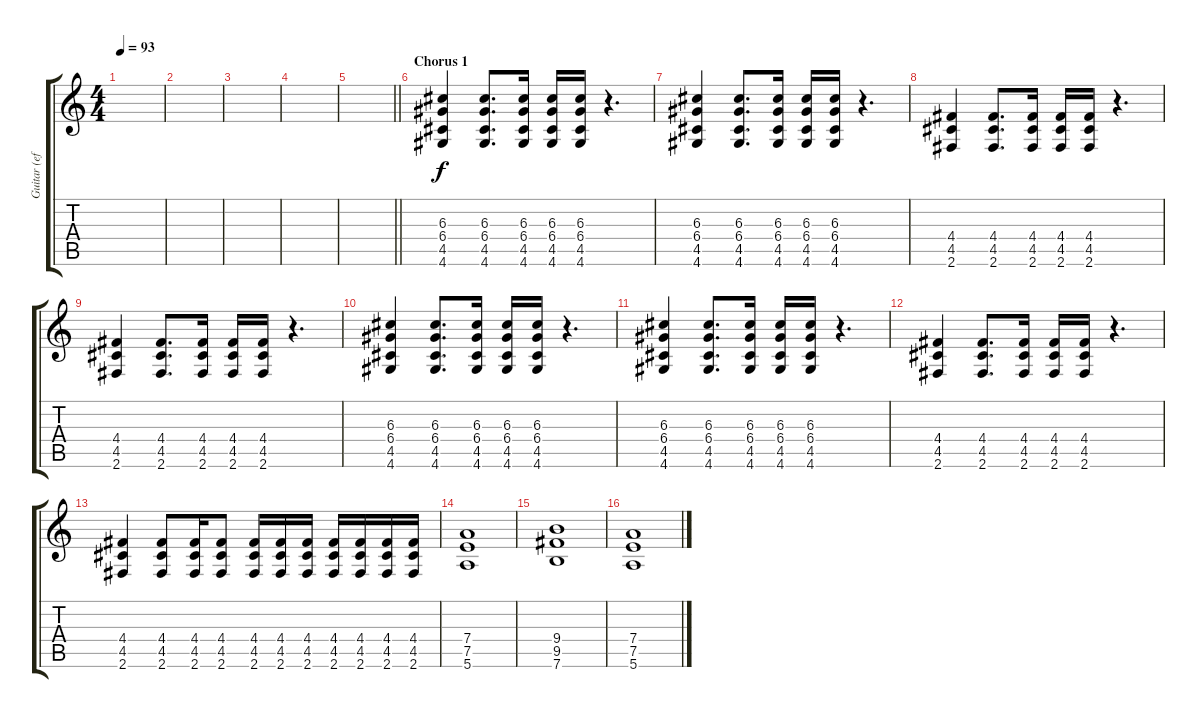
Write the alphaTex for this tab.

\track ("Guitar (effect, rhythm)" "Guitar (ef") {instrument distortionguitar}
\staff {score tabs}
\tuning (E4 B3 G3 D3 A2 E2) {hide}
\ts (4 4)
\tempo 93
\clef g2
\ks c
|
|
|
|
\barLineRight lightlight
|
\section ("" "Chorus 1")
(6.3 6.4 4.5 4.6).4 (6.3 6.4 4.5 4.6).8{d} (6.3 6.4 4.5 4.6).16 (6.3 6.4 4.5 4.6).16 (6.3 6.4 4.5 4.6).16 r.4{d} |
(6.3 6.4 4.5 4.6).4 (6.3 6.4 4.5 4.6).8{d} (6.3 6.4 4.5 4.6).16 (6.3 6.4 4.5 4.6).16 (6.3 6.4 4.5 4.6).16 r.4{d} |
(4.4 4.5 2.6).4 (4.4 4.5 2.6).8{d} (4.4 4.5 2.6).16 (4.4 4.5 2.6).16 (4.4 4.5 2.6).16 r.4{d} |
(4.4 4.5 2.6).4 (4.4 4.5 2.6).8{d} (4.4 4.5 2.6).16 (4.4 4.5 2.6).16 (4.4 4.5 2.6).16 r.4{d} |
(6.3 6.4 4.5 4.6).4 (6.3 6.4 4.5 4.6).8{d} (6.3 6.4 4.5 4.6).16 (6.3 6.4 4.5 4.6).16 (6.3 6.4 4.5 4.6).16 r.4{d} |
(6.3 6.4 4.5 4.6).4 (6.3 6.4 4.5 4.6).8{d} (6.3 6.4 4.5 4.6).16 (6.3 6.4 4.5 4.6).16 (6.3 6.4 4.5 4.6).16 r.4{d} |
(4.4 4.5 2.6).4 (4.4 4.5 2.6).8{d} (4.4 4.5 2.6).16 (4.4 4.5 2.6).16 (4.4 4.5 2.6).16 r.4{d} |
(4.4 4.5 2.6).4 (4.4 4.5 2.6).8 (4.4 4.5 2.6).16 (4.4 4.5 2.6).8 (4.4 4.5 2.6).16 (4.4 4.5 2.6).16 (4.4 4.5 2.6).16 (4.4 4.5 2.6).16 (4.4 4.5 2.6).16 (4.4 4.5 2.6).16 (4.4 4.5 2.6).16 |
(7.4 7.5 5.6).1 |
(9.4 9.5 7.6).1 |
(7.4 7.5 5.6).1
